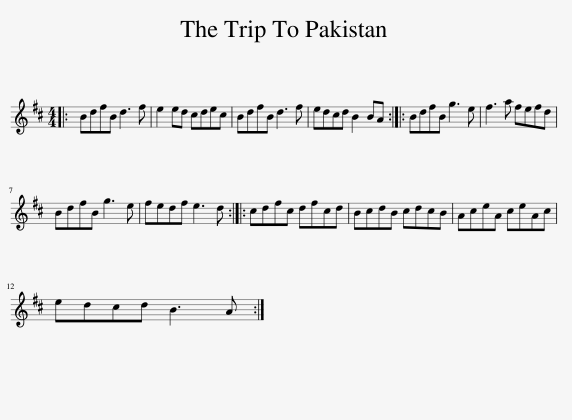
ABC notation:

X:1
L:1/8
M:4/4
I:linebreak $
K:Bmin
V:1 treble
V:1
|: BdfB d3 f | e2 ed cdec | BdfB d3 f | edcd B2 BA :: BdfB g3 e | %5
 f3 a fefd |$ BdfB g3 e | fedf e3 d :: cdfc dfcd | BcdB cdcB | %10
 AceA ceAc |$ edcd B3 A :| %12
